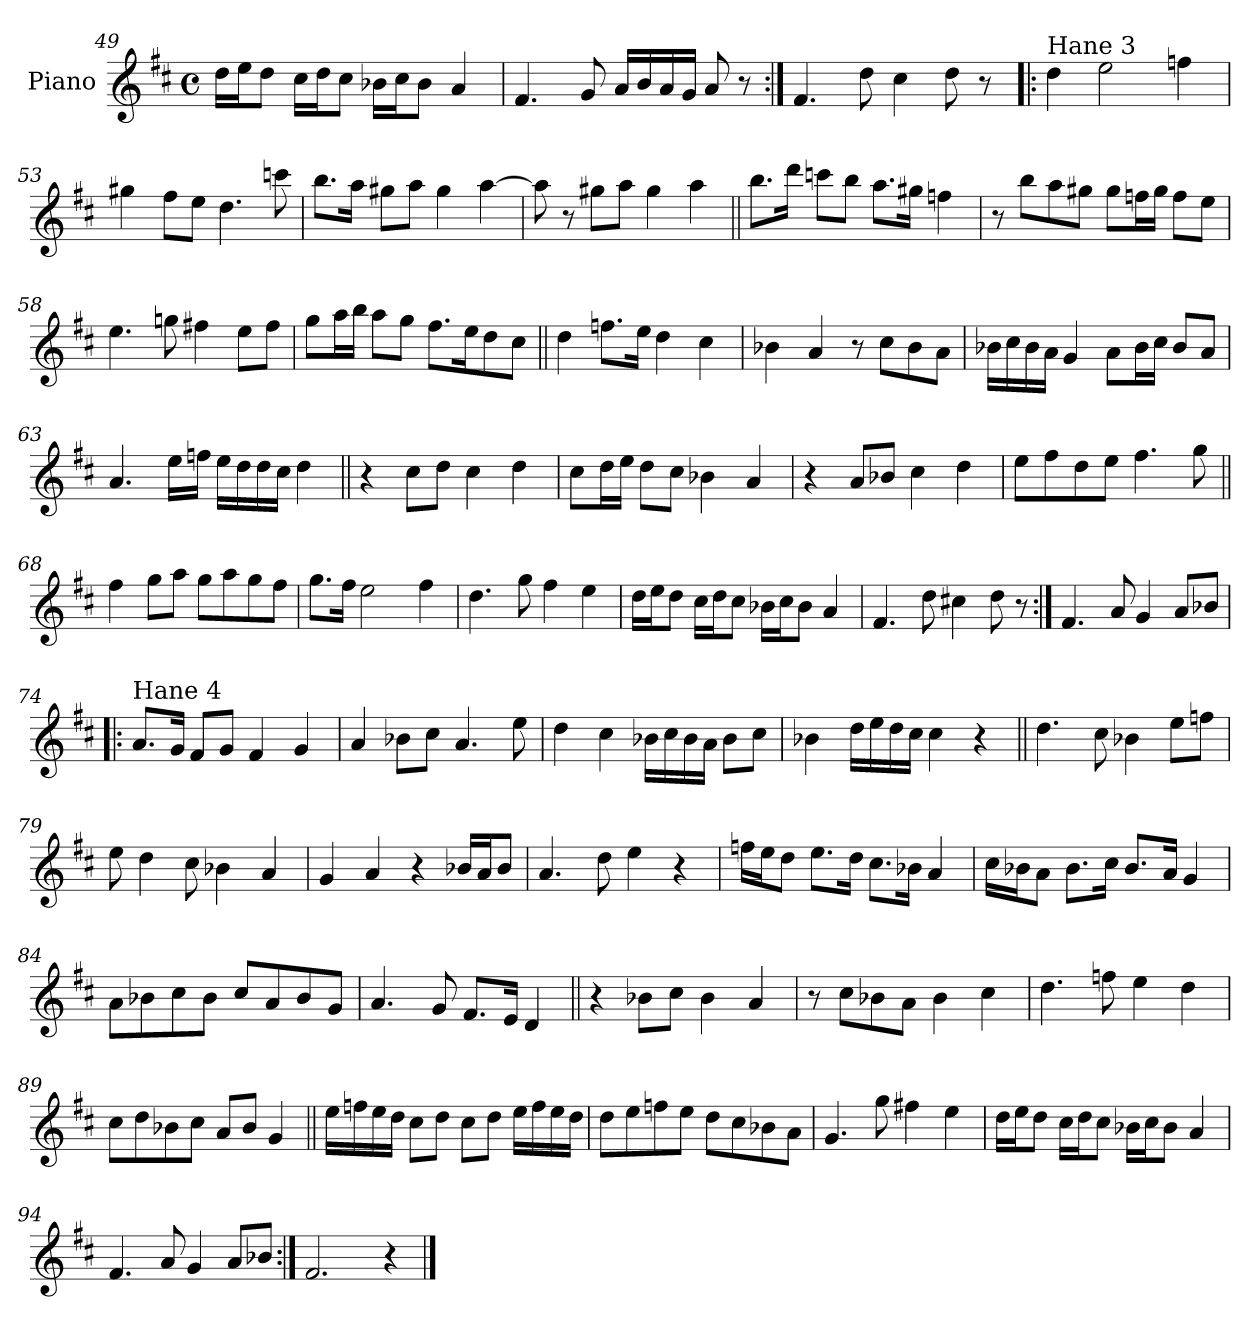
**kern
*part1
*staff1
*I"Piano
*I'Pno.
!!LO:PB:g=z
*clefG2
*k[f#c#]
*M4/4
*met(c)
=49
16dd\LL
16ee\J
8dd\J
16cc#\LL
16dd\J
8cc#\J
16b-X\LL
16cc#\J
8b-\J
4a/
=50
4.f#/
8g/
16a/LL
16b/
16a/
16g/JJ
8a/
8r
=51:|!
4.f#/
8dd\
4cc#\
8dd\
8r
=52!|:
!LO:TX:a:t=Hane 3
4dd\
2ee\
4ffn\
=53
4gg#X\
8ff#\L
8ee\J
4.dd\
8cccn\
!!LO:LB:g=z
=54
8.bb\L
16aa\Jk
8gg#X\L
8aa\J
4gg#\
[4aa\
=55
8aa\]
8r
8gg#X\L
8aa\J
4gg#\
4aa\
=56||
8.bb\L
16ddd\Jk
8cccn\L
8bb\J
8.aa\L
16gg#X\Jk
4ffn\
=57
8r
8bb\L
8aa\
8gg#X\J
8gg#\L
16ffn\L
16gg#\JJ
8ff\L
8ee\J
!!LO:LB:g=z
=58
4.ee\
8ggn\
4ff#X\
8ee\L
8ff#\J
=59
8gg\L
16aa\L
16bb\JJ
8aa\L
8gg\J
8.ff#\L
16ee\K
8dd\
8cc#\J
=60||
4dd\
8.ffn\L
16ee\Jk
4dd\
4cc#\
=61
4b-X\
4a/
8r
8cc#\L
8b-\
8a\J
=62
16b-X\LL
16cc#\
16b-\
16a\JJ
4g/
8a\L
16b-\L
16cc#\JJ
8b-/L
8a/J
!!LO:LB:g=z
=63
4.a/
16ee\LL
16ffn\JJ
16ee\LL
16dd\
16dd\
16cc#\JJ
4dd\
=64||
4r
8cc#\L
8dd\J
4cc#\
4dd\
=65
8cc#\L
16dd\L
16ee\JJ
8dd\L
8cc#\J
4b-X\
4a/
=66
4r
8a/L
8b-X/J
4cc#\
4dd\
=67
8ee\L
8ff#\
8dd\
8ee\J
4.ff#\
8gg\
!!LO:LB:g=z
=68||
4ff#\
8gg\L
8aa\J
8gg\L
8aa\
8gg\
8ff#\J
=69
8.gg\L
16ff#\Jk
2ee\
4ff#\
=70
4.dd\
8gg\
4ff#\
4ee\
=71
16dd\LL
16ee\J
8dd\J
16cc#\LL
16dd\J
8cc#\J
16b-X\LL
16cc#\J
8b-\J
4a/
=72
4.f#/
8dd\
4cc#X\
8dd\
8r
=73:|!
4.f#/
8a/
4g/
8a/L
8b-X/J
!!LO:LB:g=z
=74!|:
!LO:TX:a:t=Hane 4
8.a/L
16g/Jk
8f#/L
8g/J
4f#/
4g/
=75
4a/
8b-X\L
8cc#\J
4.a/
8ee\
=76
4dd\
4cc#\
16b-X\LL
16cc#\
16b-\
16a\JJ
8b-\L
8cc#\J
=77
4b-X\
16dd\LL
16ee\
16dd\
16cc#\JJ
4cc#\
4r
=78||
4.dd\
8cc#\
4b-X\
8ee\L
8ffn\J
!!LO:LB:g=z
=79
8ee\
4dd\
8cc#\
4b-X\
4a/
=80
4g/
4a/
4r
16b-X/LL
16a/J
8b-/J
=81
4.a/
8dd\
4ee\
4r
=82
16ffn\LL
16ee\J
8dd\J
8.ee\L
16dd\Jk
8.cc#\L
16b-X\Jk
4a/
=83
16cc#\LL
16b-X\J
8a\J
8.b-\L
16cc#\Jk
8.b-/L
16a/Jk
4g/
!!LO:LB:g=z
=84
8a\L
8b-X\
8cc#\
8b-\J
8cc#/L
8a/
8b-/
8g/J
=85
4.a/
8g/
8.f#/L
16e/Jk
4d/
=86||
4r
8b-X\L
8cc#\J
4b-\
4a/
=87
8r
8cc#\L
8b-X\
8a\J
4b-\
4cc#\
=88
4.dd\
8ffn\
4ee\
4dd\
=89
8cc#\L
8dd\
8b-X\
8cc#\J
8a/L
8b-/J
4g/
!!LO:LB:g=z
=90||
16ee\LL
16ffn\
16ee\
16dd\JJ
8cc#\L
8dd\J
8cc#\L
8dd\J
16ee\LL
16ff\
16ee\
16dd\JJ
=91
8dd\L
8ee\
8ffn\
8ee\J
8dd\L
8cc#\
8b-X\
8a\J
=92
4.g/
8gg\
4ff#X\
4ee\
=93
16dd\LL
16ee\J
8dd\J
16cc#\LL
16dd\J
8cc#\J
16b-X\LL
16cc#\J
8b-\J
4a/
!!LO:LB:g=z
=94
4.f#/
8a/
4g/
8a/L
8b-X/J
=95:|!
2.f#/
4r
==
*-
